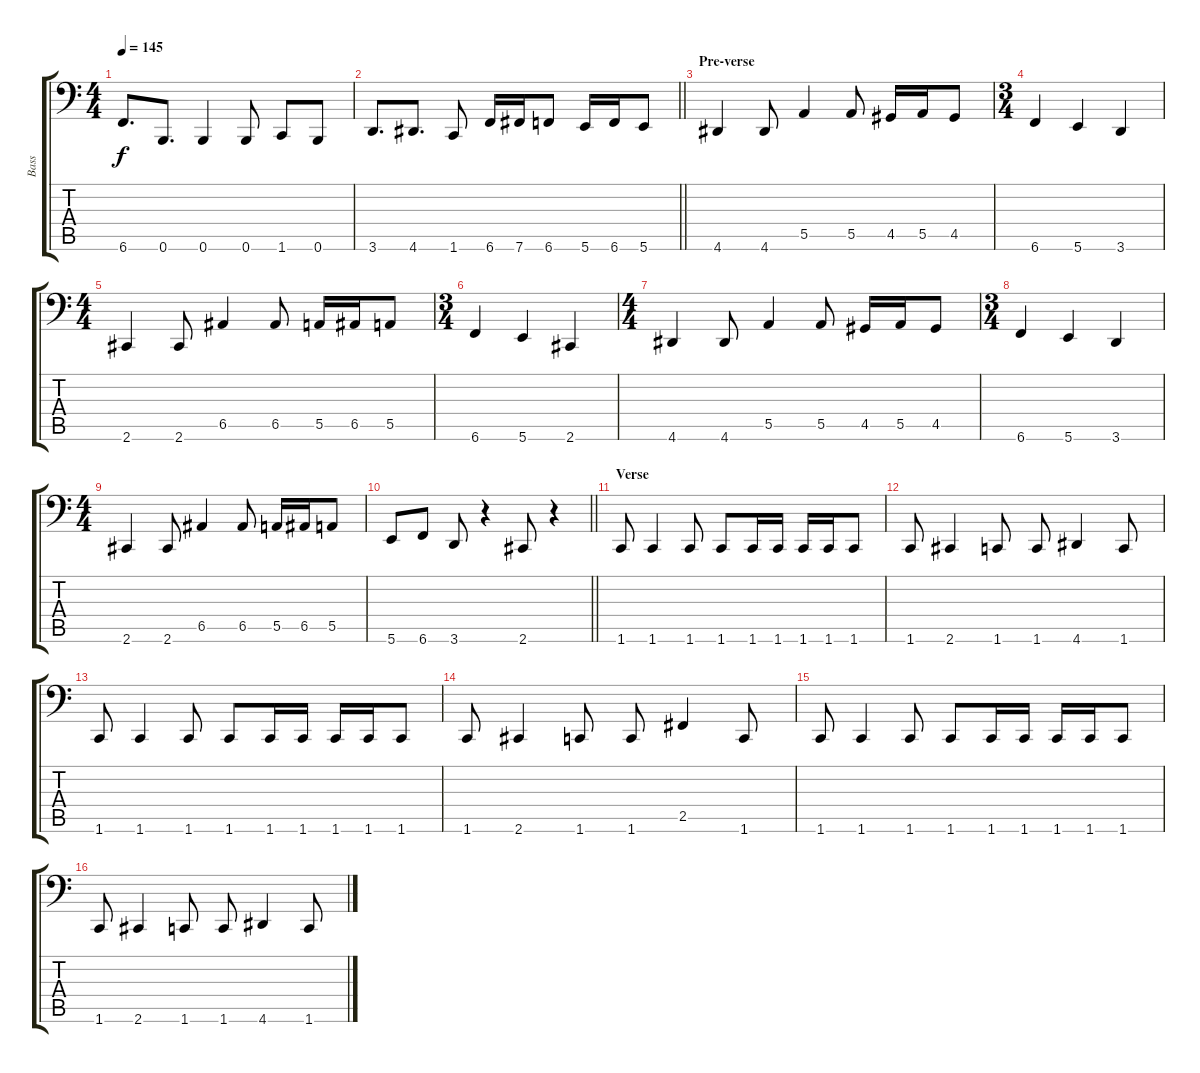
\track ("Bass" "Bass") {instrument electricbassfinger}
\staff {score tabs}
\tuning (C3 G2 D2 A1 E1 B0) {hide}
\ts (4 4)
\tempo 145
\clef f4
\ks c
6.6.8{d dy f} 0.6.8{d} 0.6.4 0.6.8 1.6.8 0.6.8 |
\barLineRight lightlight
3.6.8{d} 4.6.8{d} 1.6.8 6.6.16 7.6.16 6.6.8 5.6.16 6.6.16 5.6.8 |
\section ("" "Pre-verse")
4.6.4 4.6.8 5.5.4 5.5.8 4.5.16 5.5.16 4.5.8 |
\ts (3 4)
6.6.4 5.6.4 3.6.4 |
\ts (4 4)
2.6.4 2.6.8 6.5.4 6.5.8 5.5.16 6.5.16 5.5.8 |
\ts (3 4)
6.6.4 5.6.4 2.6.4 |
\ts (4 4)
4.6.4 4.6.8 5.5.4 5.5.8 4.5.16 5.5.16 4.5.8 |
\ts (3 4)
6.6.4 5.6.4 3.6.4 |
\ts (4 4)
2.6.4 2.6.8 6.5.4 6.5.8 5.5.16 6.5.16 5.5.8 |
\barLineRight lightlight
5.6.8 6.6.8 3.6.8 r.4 2.6.8 r.4 |
\section ("" "Verse")
1.6.8 1.6.4 1.6.8 1.6.8 1.6.16 1.6.16 1.6.16 1.6.16 1.6.8 |
1.6.8 2.6.4 1.6.8 1.6.8 4.6.4 1.6.8 |
1.6.8 1.6.4 1.6.8 1.6.8 1.6.16 1.6.16 1.6.16 1.6.16 1.6.8 |
1.6.8 2.6.4 1.6.8 1.6.8 2.5.4 1.6.8 |
1.6.8 1.6.4 1.6.8 1.6.8 1.6.16 1.6.16 1.6.16 1.6.16 1.6.8 |
1.6.8 2.6.4 1.6.8 1.6.8 4.6.4 1.6.8
